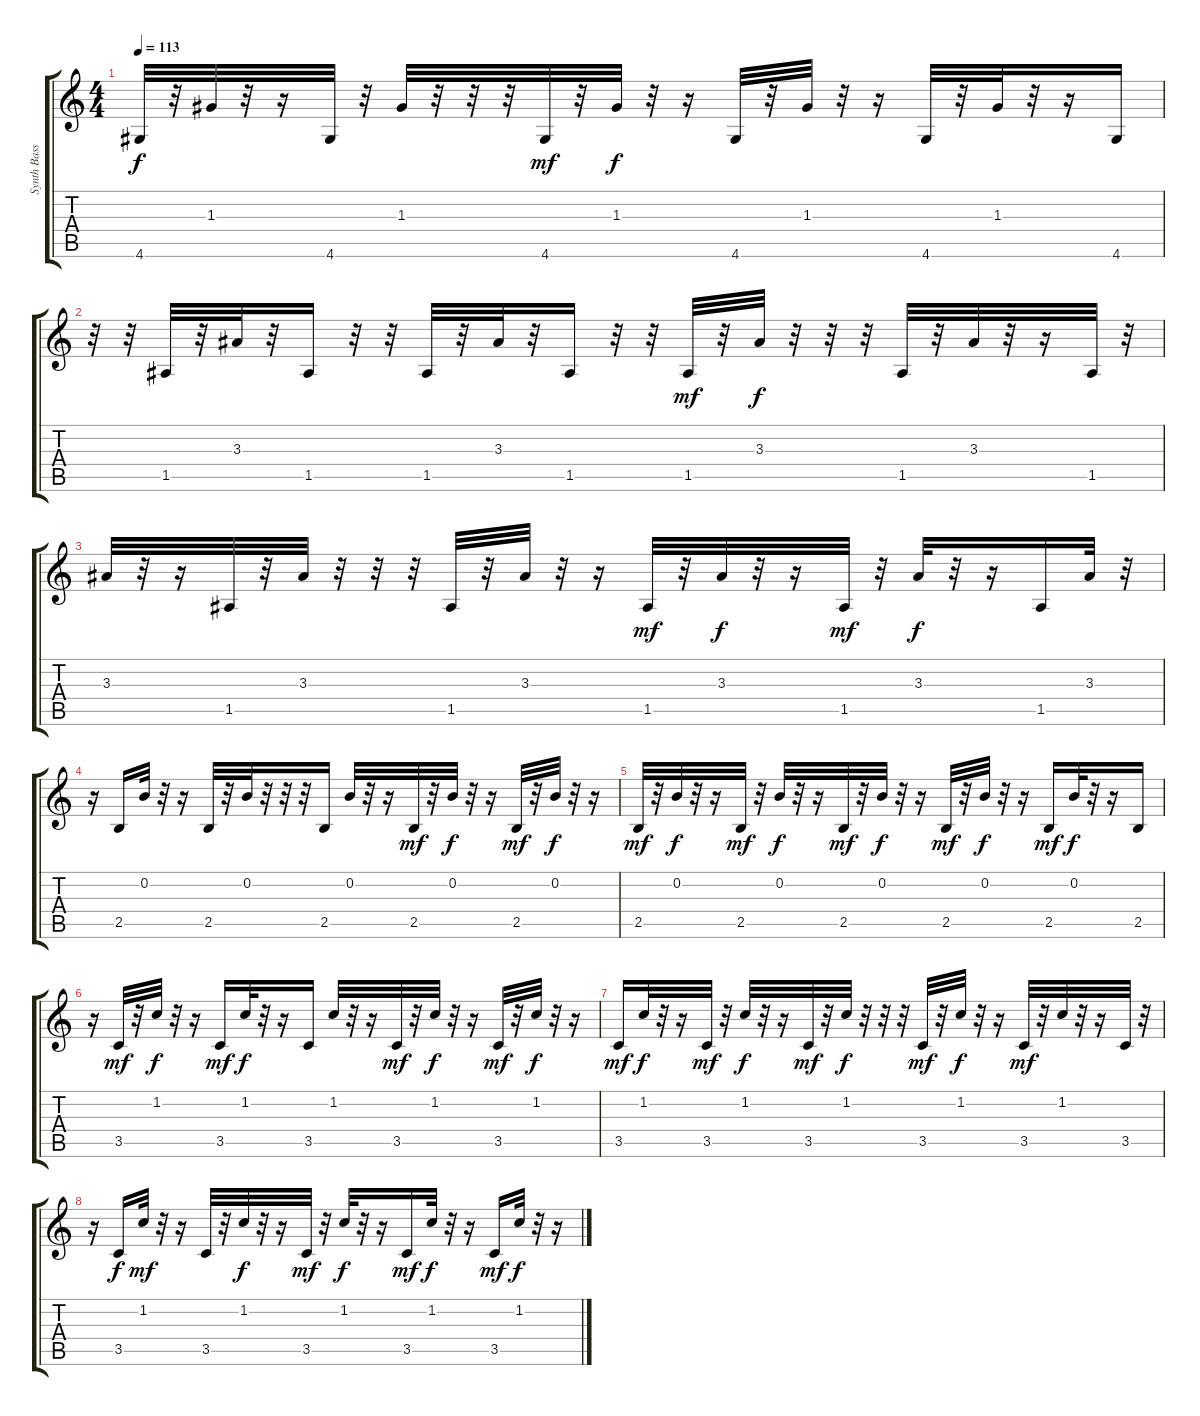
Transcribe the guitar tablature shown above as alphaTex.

\track ("Synth Bass" "Synth Bass") {instrument synthbass1}
\staff {score tabs}
\tuning (E4 B3 G3 D3 A2 E2) {hide}
\ts (4 4)
\tempo 113
\clef g2
\ks c
4.6.32{dy f} r.32 1.3.32 r.32 r.16 4.6.32 r.32 1.3.32 r.32 r.32 r.32 4.6.32{dy mf} r.32 1.3.32{dy f} r.32 r.16 4.6.32 r.32 1.3.32 r.32 r.16 4.6.32 r.32 1.3.32 r.32 r.16 4.6.16 |
r.32 r.32 1.5.32 r.32 3.3.32 r.32 1.5.16 r.32 r.32 1.5.32 r.32 3.3.32 r.32 1.5.16 r.32 r.32 1.5.32{dy mf} r.32 3.3.32{dy f} r.32 r.32 r.32 1.5.32 r.32 3.3.32 r.32 r.16 1.5.32 r.32 |
3.3.32 r.32 r.16 1.5.32 r.32 3.3.32 r.32 r.32 r.32 1.5.32 r.32 3.3.32 r.32 r.16 1.5.32{dy mf} r.32 3.3.32{dy f} r.32 r.16 1.5.32{dy mf} r.32 3.3.32{dy f} r.32 r.16 1.5.16 3.3.32 r.32 |
r.16 2.5.16 0.2.32 r.32 r.16 2.5.32 r.32 0.2.32 r.32 r.32 r.32 2.5.16 0.2.32 r.32 r.16 2.5.32{dy mf} r.32 0.2.32{dy f} r.32 r.16 2.5.32{dy mf} r.32 0.2.32{dy f} r.32 r.16 |
2.5.32{dy mf} r.32 0.2.32{dy f} r.32 r.16 2.5.32{dy mf} r.32 0.2.32{dy f} r.32 r.16 2.5.32{dy mf} r.32 0.2.32{dy f} r.32 r.16 2.5.32{dy mf} r.32 0.2.32{dy f} r.32 r.16 2.5.16{dy mf} 0.2.32{dy f} r.32 r.16 2.5.16 |
r.16 3.5.32{dy mf} r.32 1.2.32{dy f} r.32 r.16 3.5.16{dy mf} 1.2.32{dy f} r.32 r.16 3.5.16 1.2.32 r.32 r.16 3.5.32{dy mf} r.32 1.2.32{dy f} r.32 r.16 3.5.32{dy mf} r.32 1.2.32{dy f} r.32 r.16 |
3.5.16{dy mf} 1.2.32{dy f} r.32 r.16 3.5.32{dy mf} r.32 1.2.32{dy f} r.32 r.16 3.5.32{dy mf} r.32 1.2.32{dy f} r.32 r.32 r.32 3.5.32{dy mf} r.32 1.2.32{dy f} r.32 r.16 3.5.32{dy mf} r.32 1.2.32 r.32 r.16 3.5.32 r.32 |
r.16 3.5.16{dy f} 1.2.32{dy mf} r.32 r.16 3.5.32 r.32 1.2.32{dy f} r.32 r.16 3.5.32{dy mf} r.32 1.2.32{dy f} r.32 r.16 3.5.16{dy mf} 1.2.32{dy f} r.32 r.16 3.5.16{dy mf} 1.2.32{dy f} r.32 r.16
